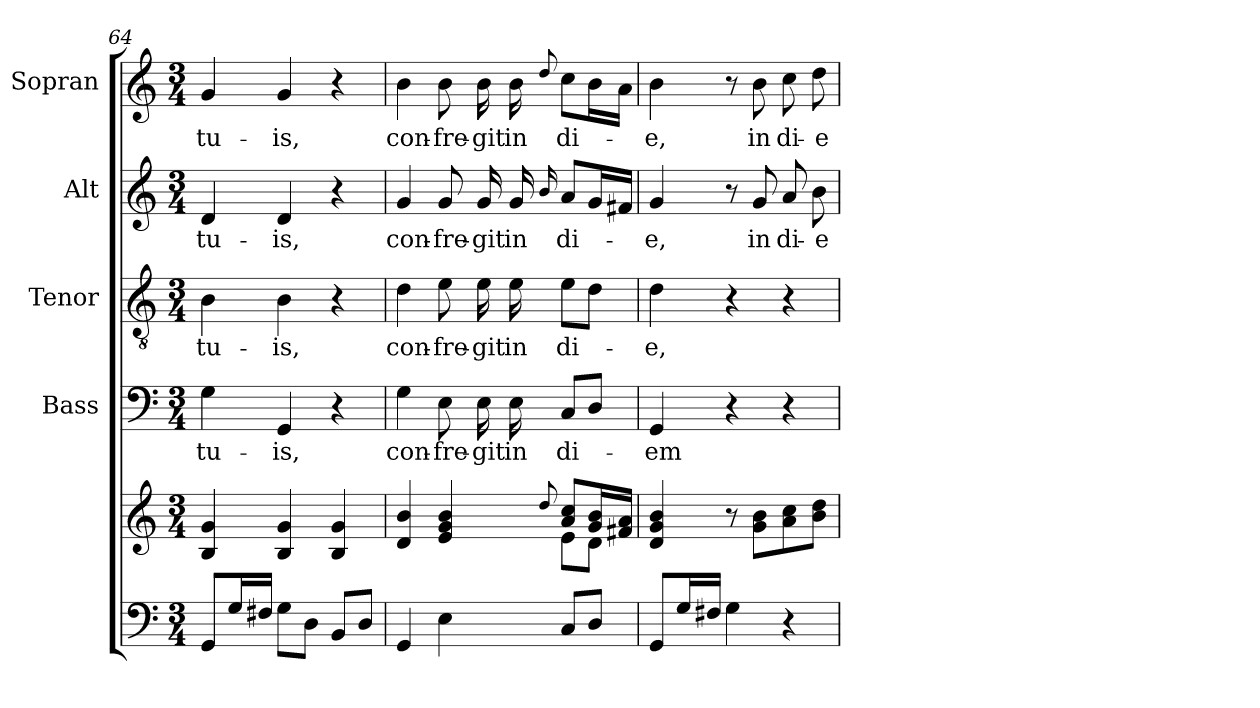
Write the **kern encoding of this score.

**kern	**kern	**kern	**text	**kern	**text	**kern	**text	**kern	**text
*part5	*part5	*part4	*part4	*part3	*part3	*part2	*part2	*part1	*part1
*staff6	*staff5	*staff4	*staff4	*staff3	*staff3	*staff2	*staff2	*staff1	*staff1
*	*	*I"Bass	*	*I"Tenor	*	*I"Alt	*	*I"Sopran	*
*	*	*I'B.	*	*I'T.	*	*I'A.	*	*I'S.	*
*clefF4	*clefG2	*clefF4	*	*clefGv2	*	*clefG2	*	*clefG2	*
*k[]	*k[]	*k[]	*	*k[]	*	*k[]	*	*k[]	*
*C:	*C:	*C:	*	*C:	*	*C:	*	*C:	*
*M3/4	*M3/4	*M3/4	*	*M3/4	*	*M3/4	*	*M3/4	*
=64	=64	=64	=64	=64	=64	=64	=64	=64	=64
!	!	!	!LO:LY:b	!	!LO:LY:b	!	!LO:LY:b	!	!LO:LY:b
8GG/L	4B/ 4g/	4G\	tu-	4B\	tu-	4d/	tu-	4g/	tu-
16G/L	.	.	.	.	.	.	.	.	.
16F#X/JJ	.	.	.	.	.	.	.	.	.
!	!	!	!LO:LY:b	!	!LO:LY:b	!	!LO:LY:b	!	!LO:LY:b
8G\L	4B/ 4g/	4GG/	-is,	4B\	-is,	4d/	-is,	4g/	-is,
8D\J	.	.	.	.	.	.	.	.	.
8BB/L	4B/ 4g/	4r	.	4r	.	4r	.	4r	.
8D/J	.	.	.	.	.	.	.	.	.
=65	=65	=65	=65	=65	=65	=65	=65	=65	=65
*	*^	*	*	*	*	*	*	*	*
!	!	!	!	!LO:LY:b	!	!LO:LY:b	!	!LO:LY:b	!	!LO:LY:b
4GG/	4d/ 4b/	2ryy	4G\	con-	4d\	con-	4g/	con-	4b\	con-
!	!	!	!	!LO:LY:b	!	!LO:LY:b	!	!LO:LY:b	!	!LO:LY:b
4E\	4e/ 4g/ 4b/	.	8E\	-fre-	8e\	-fre-	8g/	-fre-	8b\	-fre-
!	!	!	!	!LO:LY:b	!	!LO:LY:b	!	!LO:LY:b	!	!LO:LY:b
.	.	.	16E\	-git	16e\	-git	16g/	-git	16b\	-git
!	!	!	!	!LO:LY:b	!	!LO:LY:b	!	!LO:LY:b	!	!LO:LY:b
.	.	.	16E\	in	16e\	in	16g/	in	16b\	in
.	8qqdd/	.	.	.	.	.	16qqb/	.	8qqdd/	.
!	!	!	!	!LO:LY:b	!	!LO:LY:b	!	!LO:LY:b	!	!LO:LY:b
8C/L	8a/ 8cc/L	8e\L	8C/L	di-	8e\L	di-	8a/L	di-	8cc\L	di-
8D/J	16g/ 16b/L	8d\J	8D/J	.	8d\J	.	16g/L	.	16b\L	.
.	16f#X/ 16a/JJ	.	.	.	.	.	16f#X/JJ	.	16a\JJ	.
*	*v	*v	*	*	*	*	*	*	*	*
!!LO:LB:g=z
=66	=66	=66	=66	=66	=66	=66	=66	=66	=66
!	!	!	!LO:LY:b	!	!LO:LY:b	!	!LO:LY:b	!	!LO:LY:b
8GG/L	4d/ 4g/ 4b/	4GG/	-em	4d\	-e,	4g/	-e,	4b\	-e,
16G/L	.	.	.	.	.	.	.	.	.
16F#X/JJ	.	.	.	.	.	.	.	.	.
4G\	8r	4r	.	4r	.	8r	.	8r	.
!	!	!	!	!	!	!	!LO:LY:b	!	!LO:LY:b
.	8g\ 8b\L	.	.	.	.	8g/	in	8b\	in
!	!	!	!	!	!	!	!LO:LY:b	!	!LO:LY:b
4r	8a\ 8cc\	4r	.	4r	.	8a/	di-	8cc\	di-
!	!	!	!	!	!	!	!LO:LY:b	!	!LO:LY:b
.	8b\ 8dd\J	.	.	.	.	8b\	-e	8dd\	-e
=	=	=	=	=	=	=	=	=	=
*-	*-	*-	*-	*-	*-	*-	*-	*-	*-
